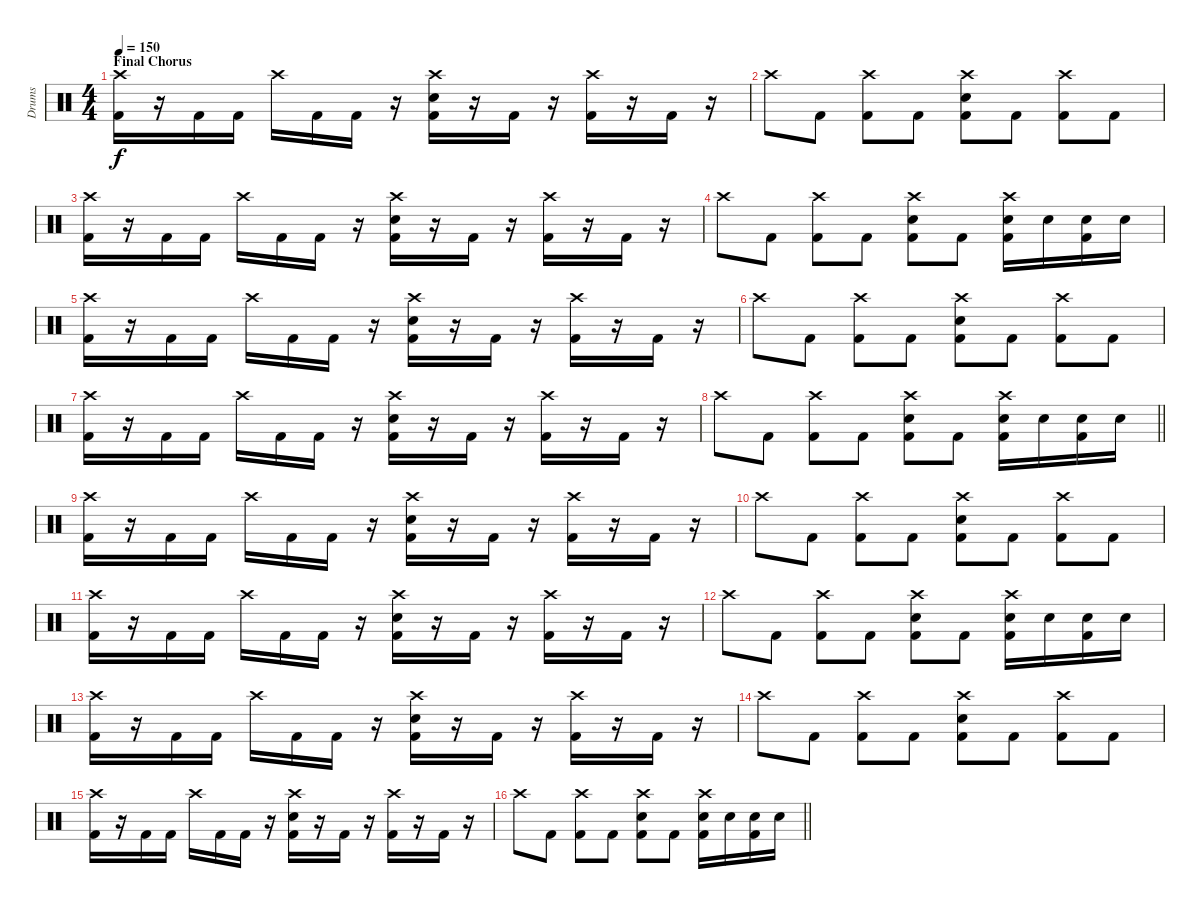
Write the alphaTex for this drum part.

\track ("Drums" "Drums") {instrument percussion}
\staff {score}
\articulation defaults
\ts (4 4)
\section ("" "Final Chorus")
\tempo 150
\clef neutral
\ks c
("Crash high (hit)" "Kick (hit) 2").16{dy f} r.16 "Kick (hit) 2".16 "Kick (hit) 2".16 "Crash high (hit)".16 "Kick (hit) 2".16 "Kick (hit) 2".16 r.16 ("Crash high (hit)" "Snare (hit) 2" "Kick (hit) 2").16 r.16 "Kick (hit) 2".16 r.16 ("Crash high (hit)" "Kick (hit) 2").16 r.16 "Kick (hit) 2".16 r.16 |
"Crash high (hit)".8 "Kick (hit) 2".8 ("Crash high (hit)" "Kick (hit) 2").8 "Kick (hit) 2".8 ("Crash high (hit)" "Snare (hit) 2" "Kick (hit) 2").8 "Kick (hit) 2".8 ("Crash high (hit)" "Kick (hit) 2").8 "Kick (hit) 2".8 |
("Crash high (hit)" "Kick (hit) 2").16 r.16 "Kick (hit) 2".16 "Kick (hit) 2".16 "Crash high (hit)".16 "Kick (hit) 2".16 "Kick (hit) 2".16 r.16 ("Crash high (hit)" "Snare (hit) 2" "Kick (hit) 2").16 r.16 "Kick (hit) 2".16 r.16 ("Crash high (hit)" "Kick (hit) 2").16 r.16 "Kick (hit) 2".16 r.16 |
"Crash high (hit)".8 "Kick (hit) 2".8 ("Crash high (hit)" "Kick (hit) 2").8 "Kick (hit) 2".8 ("Crash high (hit)" "Snare (hit) 2" "Kick (hit) 2").8 "Kick (hit) 2".8 ("Crash high (hit)" "Snare (hit) 2" "Kick (hit) 2").16 "Snare (hit) 2".16 ("Snare (hit) 2" "Kick (hit) 2").16 "Snare (hit) 2".16 |
("Crash high (hit)" "Kick (hit) 2").16 r.16 "Kick (hit) 2".16 "Kick (hit) 2".16 "Crash high (hit)".16 "Kick (hit) 2".16 "Kick (hit) 2".16 r.16 ("Crash high (hit)" "Snare (hit) 2" "Kick (hit) 2").16 r.16 "Kick (hit) 2".16 r.16 ("Crash high (hit)" "Kick (hit) 2").16 r.16 "Kick (hit) 2".16 r.16 |
"Crash high (hit)".8 "Kick (hit) 2".8 ("Crash high (hit)" "Kick (hit) 2").8 "Kick (hit) 2".8 ("Crash high (hit)" "Snare (hit) 2" "Kick (hit) 2").8 "Kick (hit) 2".8 ("Crash high (hit)" "Kick (hit) 2").8 "Kick (hit) 2".8 |
("Crash high (hit)" "Kick (hit) 2").16 r.16 "Kick (hit) 2".16 "Kick (hit) 2".16 "Crash high (hit)".16 "Kick (hit) 2".16 "Kick (hit) 2".16 r.16 ("Crash high (hit)" "Snare (hit) 2" "Kick (hit) 2").16 r.16 "Kick (hit) 2".16 r.16 ("Crash high (hit)" "Kick (hit) 2").16 r.16 "Kick (hit) 2".16 r.16 |
\barLineRight lightlight "Crash high (hit)".8 "Kick (hit) 2".8
("Crash high (hit)" "Kick (hit) 2").8 "Kick (hit) 2".8 ("Crash high (hit)" "Snare (hit) 2" "Kick (hit) 2").8 "Kick (hit) 2".8 ("Crash high (hit)" "Snare (hit) 2" "Kick (hit) 2").16 "Snare (hit) 2".16 ("Snare (hit) 2" "Kick (hit) 2").16 "Snare (hit) 2".16 |
("Crash high (hit)" "Kick (hit) 2").16 r.16 "Kick (hit) 2".16 "Kick (hit) 2".16 "Crash high (hit)".16 "Kick (hit) 2".16 "Kick (hit) 2".16 r.16 ("Crash high (hit)" "Snare (hit) 2" "Kick (hit) 2").16 r.16 "Kick (hit) 2".16 r.16 ("Crash high (hit)" "Kick (hit) 2").16 r.16 "Kick (hit) 2".16 r.16 |
"Crash high (hit)".8 "Kick (hit) 2".8 ("Crash high (hit)" "Kick (hit) 2").8 "Kick (hit) 2".8 ("Crash high (hit)" "Snare (hit) 2" "Kick (hit) 2").8 "Kick (hit) 2".8 ("Crash high (hit)" "Kick (hit) 2").8 "Kick (hit) 2".8 |
("Crash high (hit)" "Kick (hit) 2").16 r.16 "Kick (hit) 2".16 "Kick (hit) 2".16 "Crash high (hit)".16 "Kick (hit) 2".16 "Kick (hit) 2".16 r.16 ("Crash high (hit)" "Snare (hit) 2" "Kick (hit) 2").16 r.16 "Kick (hit) 2".16 r.16 ("Crash high (hit)" "Kick (hit) 2").16 r.16 "Kick (hit) 2".16 r.16 |
"Crash high (hit)".8 "Kick (hit) 2".8 ("Crash high (hit)" "Kick (hit) 2").8 "Kick (hit) 2".8 ("Crash high (hit)" "Snare (hit) 2" "Kick (hit) 2").8 "Kick (hit) 2".8 ("Crash high (hit)" "Snare (hit) 2" "Kick (hit) 2").16 "Snare (hit) 2".16 ("Snare (hit) 2" "Kick (hit) 2").16 "Snare (hit) 2".16 |
("Crash high (hit)" "Kick (hit) 2").16 r.16 "Kick (hit) 2".16 "Kick (hit) 2".16 "Crash high (hit)".16 "Kick (hit) 2".16 "Kick (hit) 2".16 r.16 ("Crash high (hit)" "Snare (hit) 2" "Kick (hit) 2").16 r.16 "Kick (hit) 2".16 r.16 ("Crash high (hit)" "Kick (hit) 2").16 r.16 "Kick (hit) 2".16 r.16 |
"Crash high (hit)".8 "Kick (hit) 2".8 ("Crash high (hit)" "Kick (hit) 2").8 "Kick (hit) 2".8 ("Crash high (hit)" "Snare (hit) 2" "Kick (hit) 2").8 "Kick (hit) 2".8 ("Crash high (hit)" "Kick (hit) 2").8 "Kick (hit) 2".8 |
("Crash high (hit)" "Kick (hit) 2").16 r.16 "Kick (hit) 2".16 "Kick (hit) 2".16 "Crash high (hit)".16 "Kick (hit) 2".16 "Kick (hit) 2".16 r.16 ("Crash high (hit)" "Snare (hit) 2" "Kick (hit) 2").16 r.16 "Kick (hit) 2".16 r.16 ("Crash high (hit)" "Kick (hit) 2").16 r.16 "Kick (hit) 2".16 r.16 |
\barLineRight lightlight "Crash high (hit)".8 "Kick (hit) 2".8
("Crash high (hit)" "Kick (hit) 2").8 "Kick (hit) 2".8 ("Crash high (hit)" "Snare (hit) 2" "Kick (hit) 2").8 "Kick (hit) 2".8 ("Crash high (hit)" "Snare (hit) 2" "Kick (hit) 2").16 "Snare (hit) 2".16 ("Snare (hit) 2" "Kick (hit) 2").16 "Snare (hit) 2".16
